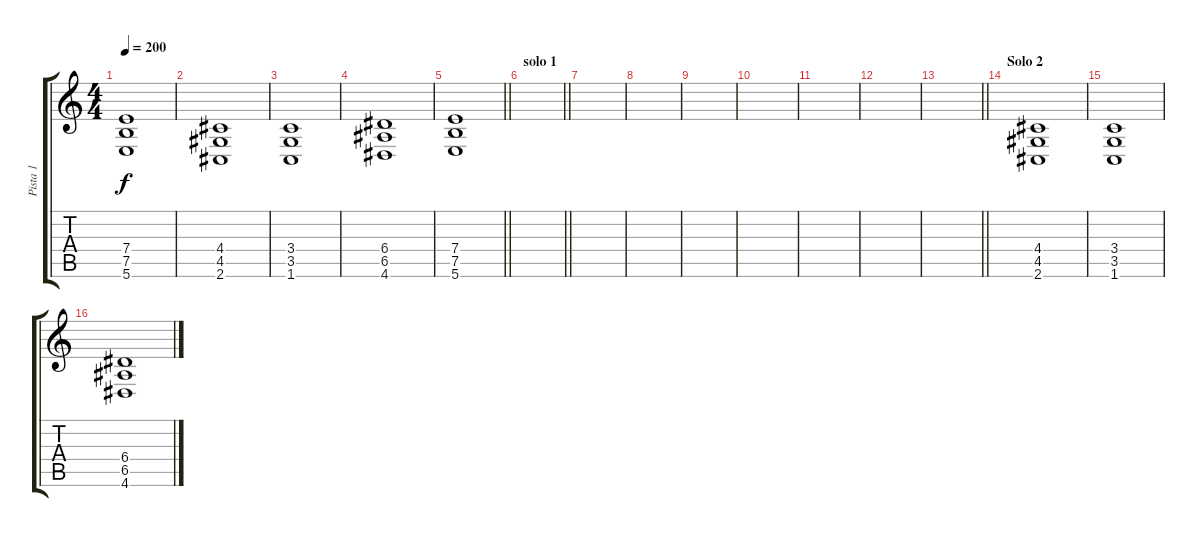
\track ("Pista 1" "Pista 1") {instrument distortionguitar}
\staff {score tabs}
\tuning (B3 Gb3 D3 A2 E2 B1) {hide}
\ts (4 4)
\tempo 200
\clef g2
\ks c
(7.4 7.5 5.6).1{dy f} |
(4.4 4.5 2.6).1 |
(3.4 3.5 1.6).1 |
(6.4 6.5 4.6).1 |
\barLineRight lightlight
(7.4 7.5 5.6).1 |
\section ("" "solo 1")
\barLineRight lightlight
|
\section ("" "")
|
|
|
|
|
|
\barLineRight lightlight
|
\section ("" "Solo 2")
(4.4 4.5 2.6).1 |
(3.4 3.5 1.6).1 |
(6.4 6.5 4.6).1
